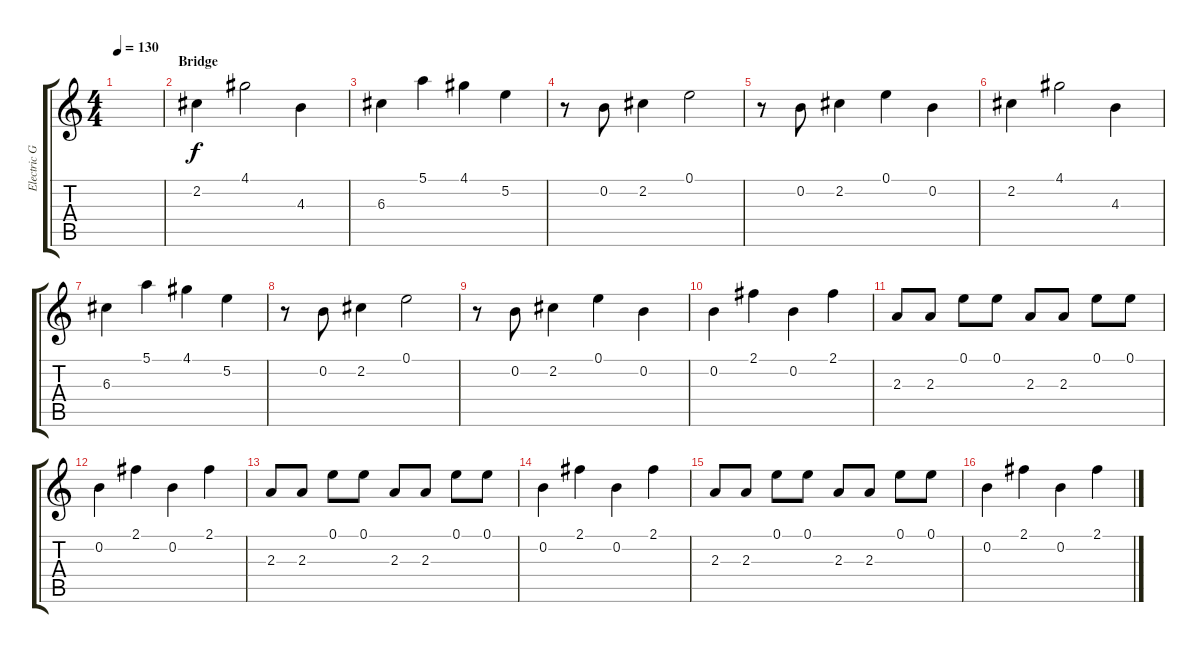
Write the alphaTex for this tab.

\track ("Electric Guitar" "Electric G") {instrument electricguitarjazz}
\staff {score tabs}
\tuning (E4 B3 G3 D3 A2 E2) {hide}
\ts (4 4)
\tempo 130
\clef g2
\ks c
|
\section ("" "Bridge")
2.2.4 4.1.2 4.3.4 |
6.3.4 5.1.4 4.1.4 5.2.4 |
r.8 0.2.8 2.2.4 0.1.2 |
r.8 0.2.8 2.2.4 0.1.4 0.2.4 |
2.2.4 4.1.2 4.3.4 |
6.3.4 5.1.4 4.1.4 5.2.4 |
r.8 0.2.8 2.2.4 0.1.2 |
r.8 0.2.8 2.2.4 0.1.4 0.2.4 |
0.2.4 2.1.4 0.2.4 2.1.4 |
2.3.8 2.3.8 0.1.8 0.1.8 2.3.8 2.3.8 0.1.8 0.1.8 |
0.2.4 2.1.4 0.2.4 2.1.4 |
2.3.8 2.3.8 0.1.8 0.1.8 2.3.8 2.3.8 0.1.8 0.1.8 |
0.2.4 2.1.4 0.2.4 2.1.4 |
2.3.8 2.3.8 0.1.8 0.1.8 2.3.8 2.3.8 0.1.8 0.1.8 |
0.2.4 2.1.4 0.2.4 2.1.4
